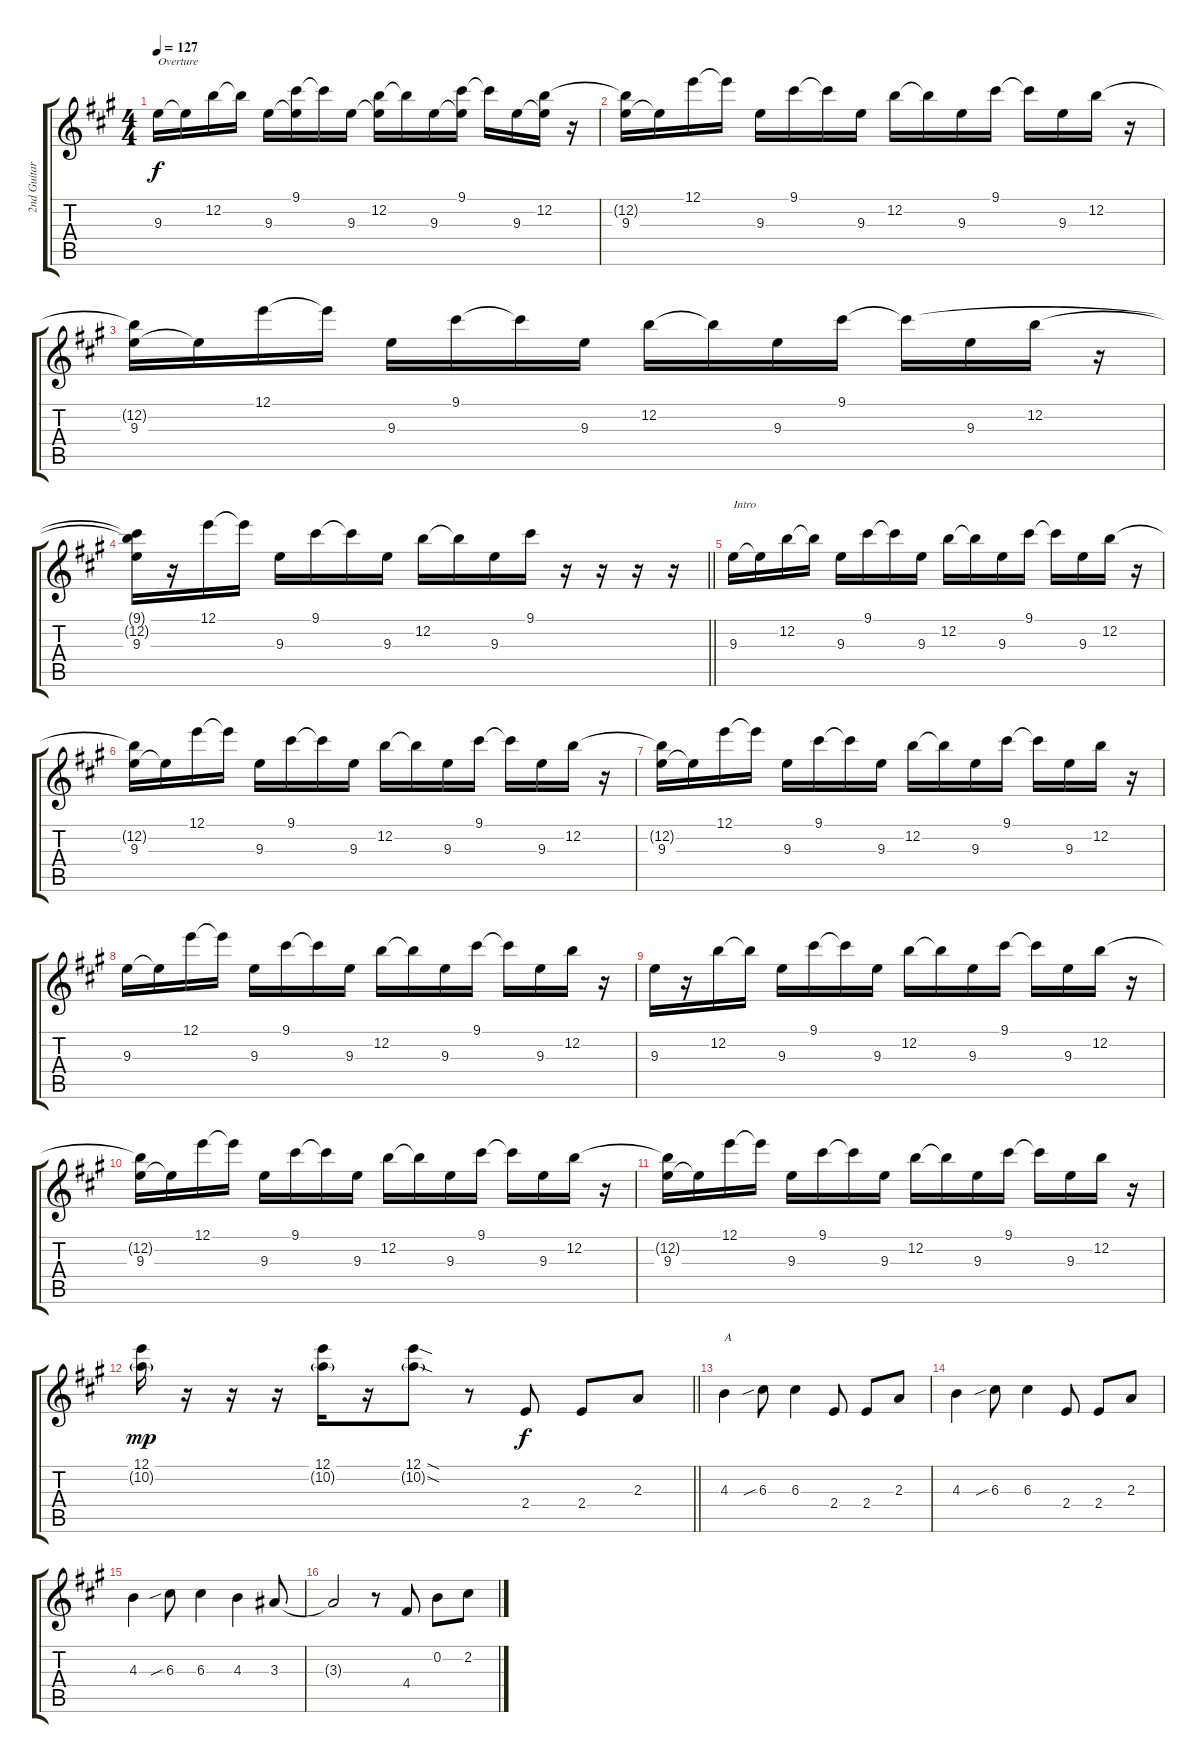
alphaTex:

\track ("2nd Guitar" "2nd Guitar") {instrument acousticguitarnylon}
\staff {score tabs}
\tuning (E4 B3 G3 D3 A2 E2) {hide}
\ts (4 4)
\tempo 127
\clef g2
\ks a
9.3.16{txt "Overture" dy f volume 13 instrument acousticguitarnylon} 9.3{t}.16 12.2.16 12.2{t}.16 9.3.16 (9.1 9.3{t}).16 9.1{t}.16 9.3.16 (12.2 9.3{t}).16 12.2{t}.16 9.3.16 (9.1 9.3{t}).16 9.1{t}.16 9.3.16 (12.2 9.3{t}).16 r.16 |
(12.2{t} 9.3).16 9.3{t}.16 12.1.16 12.1{t}.16 9.3.16 9.1.16 9.1{t}.16 9.3.16 12.2.16 12.2{t}.16 9.3.16 9.1.16 9.1{t}.16 9.3.16 12.2.16 r.16 |
(12.2{t} 9.3).16 9.3{t}.16 12.1.16 12.1{t}.16 9.3.16 9.1.16 9.1{t}.16 9.3.16 12.2.16 12.2{t}.16 9.3.16 9.1.16 9.1{t}.16 9.3.16 12.2.16 r.16 |
\barLineRight lightlight
(9.1{t} 12.2{t} 9.3).16 r.16 12.1.16 12.1{t}.16 9.3.16 9.1.16 9.1{t}.16 9.3.16 12.2.16 12.2{t}.16 9.3.16 9.1.16 r.16 r.16 r.16 r.16 |
9.3.16{txt "Intro" volume 10} 9.3{t}.16 12.2.16 12.2{t}.16 9.3.16 9.1.16 9.1{t}.16 9.3.16 12.2.16 12.2{t}.16 9.3.16 9.1.16 9.1{t}.16 9.3.16 12.2.16 r.16 |
(12.2{t} 9.3).16 9.3{t}.16 12.1.16 12.1{t}.16 9.3.16 9.1.16 9.1{t}.16 9.3.16 12.2.16 12.2{t}.16 9.3.16 9.1.16 9.1{t}.16 9.3.16 12.2.16 r.16 |
(12.2{t} 9.3).16 9.3{t}.16 12.1.16 12.1{t}.16 9.3.16 9.1.16 9.1{t}.16 9.3.16 12.2.16 12.2{t}.16 9.3.16 9.1.16 9.1{t}.16 9.3.16 12.2.16 r.16 |
9.3.16 9.3{t}.16 12.1.16 12.1{t}.16 9.3.16 9.1.16 9.1{t}.16 9.3.16 12.2.16 12.2{t}.16 9.3.16 9.1.16 9.1{t}.16 9.3.16 12.2.16 r.16 |
9.3.16 r.16 12.2.16 12.2{t}.16 9.3.16 9.1.16 9.1{t}.16 9.3.16 12.2.16 12.2{t}.16 9.3.16 9.1.16 9.1{t}.16 9.3.16 12.2.16 r.16 |
(12.2{t} 9.3).16 9.3{t}.16 12.1.16 12.1{t}.16 9.3.16 9.1.16 9.1{t}.16 9.3.16 12.2.16 12.2{t}.16 9.3.16 9.1.16 9.1{t}.16 9.3.16 12.2.16 r.16 |
(12.2{t} 9.3).16 9.3{t}.16 12.1.16 12.1{t}.16 9.3.16 9.1.16 9.1{t}.16 9.3.16 12.2.16 12.2{t}.16 9.3.16 9.1.16 9.1{t}.16 9.3.16 12.2.16 r.16 |
\barLineRight lightlight
(12.1 10.2{g}).16{dy mp} r.16 r.16 r.16 (12.1 10.2{g}).16 r.16 (12.1{sod} 10.2{sod g}).8 r.8 2.4.8{dy f volume 14} 2.4.8 2.3.8 |
4.3.4{txt "A"} 6.3{sib}.8 6.3.4 2.4.8 2.4.8 2.3.8 |
4.3.4 6.3{sib}.8 6.3.4 2.4.8 2.4.8 2.3.8 |
4.3.4 6.3{sib}.8 6.3.4 4.3.4 3.3.8 |
3.3{t}.2 r.8 4.4.8 0.2.8 2.2.8
